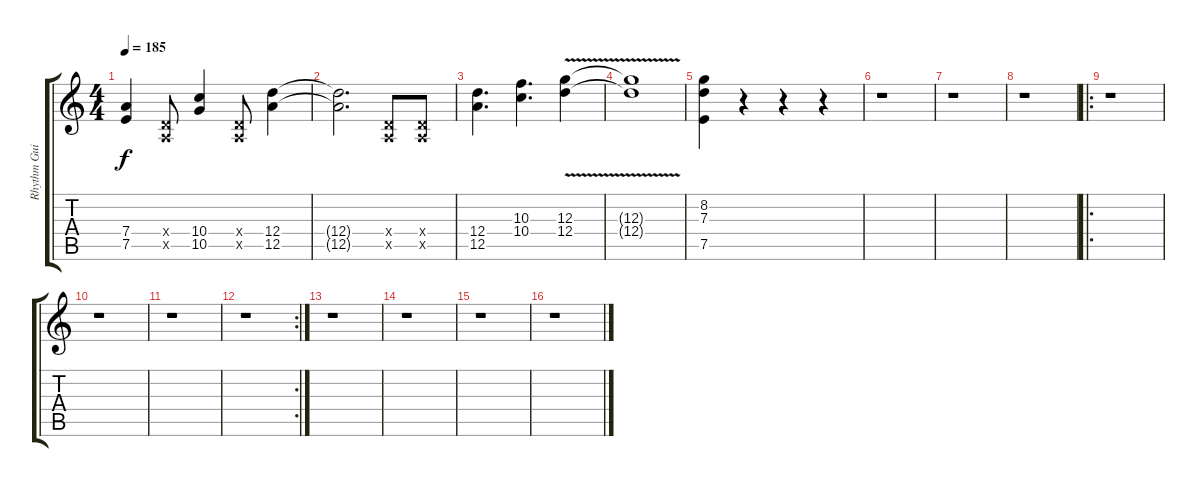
\track ("Rhythm Guitar 2" "Rhythm Gui") {instrument distortionguitar}
\staff {score tabs}
\tuning (E4 B3 G3 D3 A2 E2) {hide}
\ts (4 4)
\tempo 185
\clef g2
\ks c
(7.4 7.5).4{dy f} (0.4{x} 0.5{x}).8 (10.4 10.5).4 (0.4{x} 0.5{x}).8 (12.4 12.5).4 |
(12.4{t} 12.5{t}).2{d} (0.4{x} 0.5{x}).8 (0.4{x} 0.5{x}).8 |
(12.4 12.5).4{d} (10.3 10.4).4{d} (12.3{v} 12.4).4 |
(12.3{t} 12.4{t}).1 |
(8.2 7.3 7.5).4 r.4 r.4 r.4 |
r.1 |
r.1 |
r.1 |
\ro
r.1 |
r.1 |
r.1 |
\rc 2
r.1 |
r.1 |
r.1 |
r.1 |
r.1
